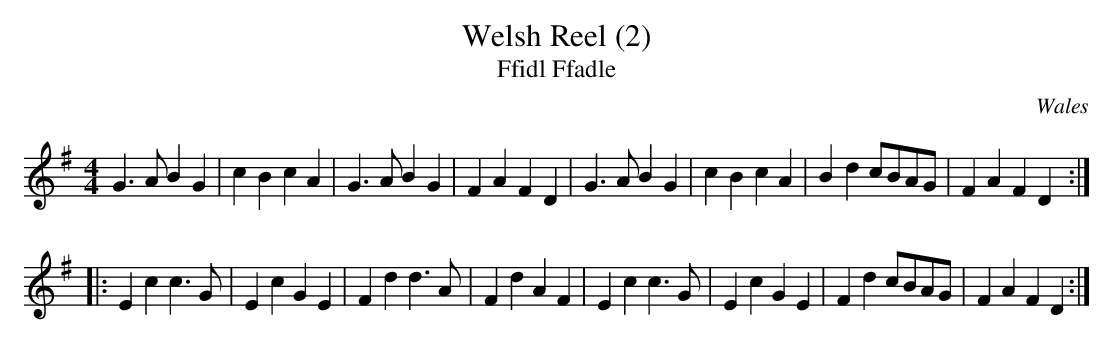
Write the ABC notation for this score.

X:1
T:Welsh Reel (2)
T:Ffidl Ffadle
M:4/4
O:Wales
K:G major
G3A B2G2|c2B2 c2A2|G3A B2G2|F2A2 F2D2|\
G3A B2G2|c2B2 c2A2|B2d2 cBAG|F2A2 F2D2::
E2c2 c3G|E2c2 G2E2|F2d2 d3A|F2d2 A2F2|\
E2c2 c3G|E2c2 G2E2|F2d2 cBAG|F2A2 F2D2:|
